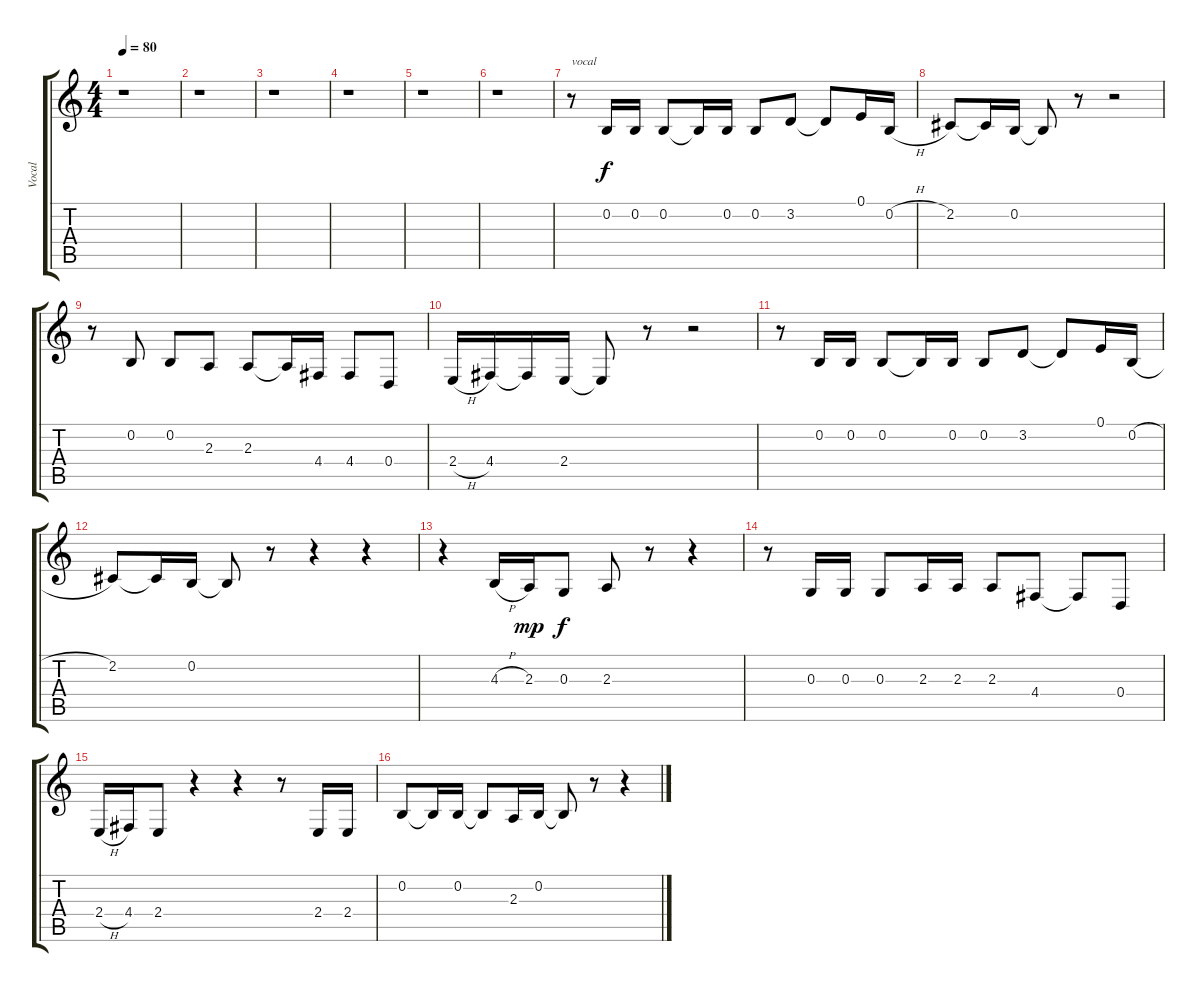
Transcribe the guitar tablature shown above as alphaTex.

\track ("Vocal " "Vocal ") {instrument lead6voice}
\staff {score tabs}
\tuning (E4 B3 G3 D3 A2 E2) {hide}
\ts (4 4)
\tempo 80
\clef g2
\ks c
r.1{dy f instrument lead6voice} |
r.1 |
r.1 |
r.1 |
r.1 |
r.1 |
r.8{txt "vocal"} 0.2.16 0.2.16 0.2.8 0.2{t}.16 0.2.16 0.2.8 3.2.8 3.2{t}.8 0.1.16 0.2{h}.16 |
2.2.8 2.2{t}.16 0.2.16 0.2{t}.8 r.8 r.2 |
r.8 0.2.8 0.2.8 2.3.8 2.3.8 2.3{t}.16 4.4.16 4.4.8 0.4.8 |
2.4{h}.16 4.4.16 4.4{t}.16 2.4.16 2.4{t}.8 r.8 r.2 |
r.8 0.2.16 0.2.16 0.2.8 0.2{t}.16 0.2.16 0.2.8 3.2.8 3.2{t}.8 0.1.16 0.2{h}.16 |
2.2.8 2.2{t}.16 0.2.16 0.2{t}.8 r.8 r.4 r.4 |
r.4 4.3{h}.16 2.3.16{dy mp} 0.3.8{dy f} 2.3.8 r.8 r.4 |
r.8 0.3.16 0.3.16 0.3.8 2.3.16 2.3.16 2.3.8 4.4.8 4.4{t}.8 0.4.8 |
2.4{h}.16 4.4.16 2.4.8 r.4 r.4 r.8 2.4.16 2.4.16 |
0.2.8 0.2{t}.16 0.2.16 0.2{t}.8 2.3.16 0.2.16 0.2{t}.8 r.8 r.4
